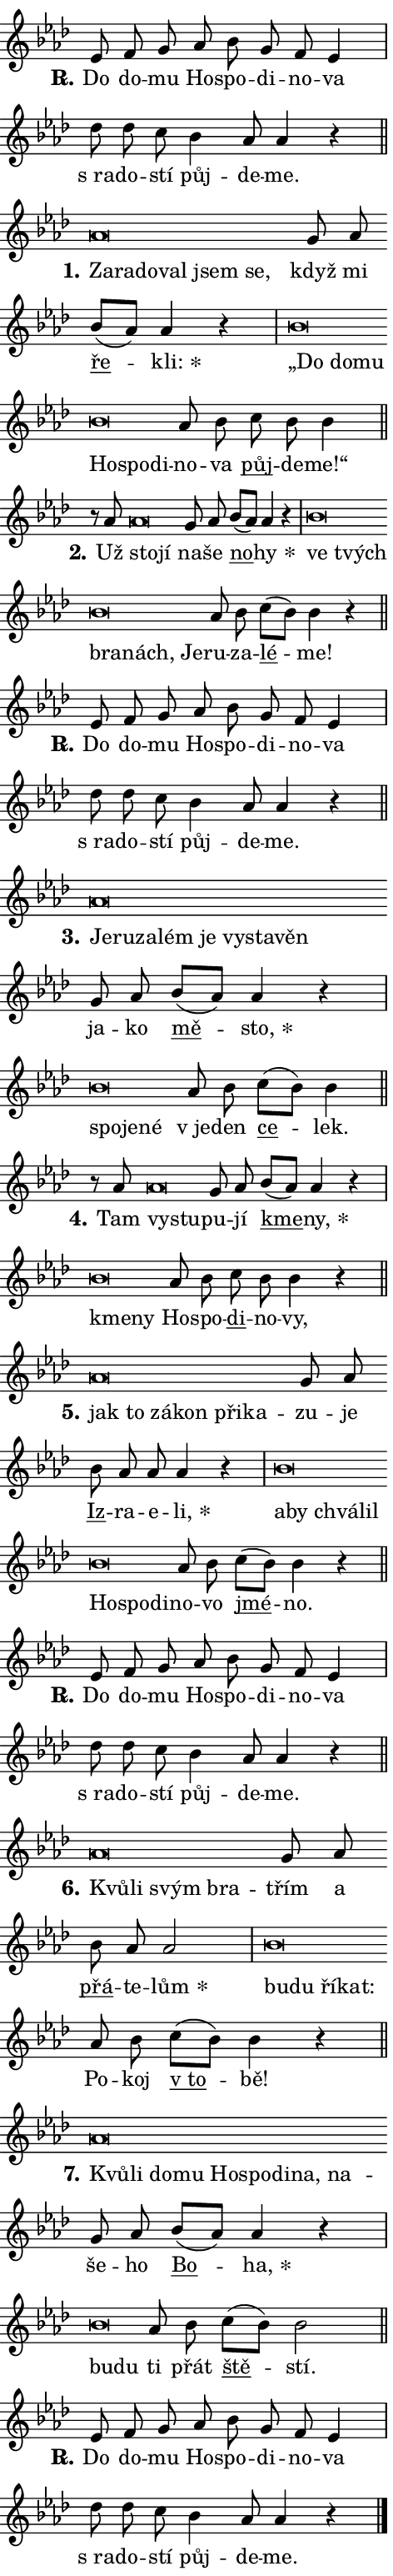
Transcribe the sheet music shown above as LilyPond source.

\version "2.24.0"
\header { tagline = "" }
\paper {
  indent = 0\cm
  top-margin = 0\cm
  right-margin = 0.13\cm % to fit lyric hyphens
  bottom-margin = 0\cm
  left-margin = 0\cm
  paper-width = 8\cm
  page-breaking = #ly:one-page-breaking
  system-system-spacing.basic-distance = #11
  score-system-spacing.basic-distance = #11
  ragged-last = ##f
}


%% Author: Thomas Morley
%% https://lists.gnu.org/archive/html/lilypond-user/2020-05/msg00002.html
#(define (line-position grob)
"Returns position of @var[grob} in current system:
   @code{'start}, if at first time-step
   @code{'end}, if at last time-step
   @code{'middle} otherwise
"
  (let* ((col (ly:item-get-column grob))
         (ln (ly:grob-object col 'left-neighbor))
         (rn (ly:grob-object col 'right-neighbor))
         (col-to-check-left (if (ly:grob? ln) ln col))
         (col-to-check-right (if (ly:grob? rn) rn col))
         (break-dir-left
           (and
             (ly:grob-property col-to-check-left 'non-musical #f)
             (ly:item-break-dir col-to-check-left)))
         (break-dir-right
           (and
             (ly:grob-property col-to-check-right 'non-musical #f)
             (ly:item-break-dir col-to-check-right))))
        (cond ((eqv? 1 break-dir-left) 'start)
              ((eqv? -1 break-dir-right) 'end)
              (else 'middle))))

#(define (tranparent-at-line-position vctor)
  (lambda (grob)
  "Relying on @code{line-position} select the relevant enry from @var{vctor}.
Used to determine transparency,"
    (case (line-position grob)
      ((end) (not (vector-ref vctor 0)))
      ((middle) (not (vector-ref vctor 1)))
      ((start) (not (vector-ref vctor 2))))))

noteHeadBreakVisibility =
#(define-music-function (break-visibility)(vector?)
"Makes @code{NoteHead}s transparent relying on @var{break-visibility}"
#{
  \override NoteHead.transparent =
    #(tranparent-at-line-position break-visibility)
#})

#(define delete-ledgers-for-transparent-note-heads
  (lambda (grob)
    "Reads whether a @code{NoteHead} is transparent.
If so this @code{NoteHead} is removed from @code{'note-heads} from
@var{grob}, which is supposed to be @code{LedgerLineSpanner}.
As a result ledgers are not printed for this @code{NoteHead}"
    (let* ((nhds-array (ly:grob-object grob 'note-heads))
           (nhds-list
             (if (ly:grob-array? nhds-array)
                 (ly:grob-array->list nhds-array)
                 '()))
           ;; Relies on the transparent-property being done before
           ;; Staff.LedgerLineSpanner.after-line-breaking is executed.
           ;; This is fragile ...
           (to-keep
             (remove
               (lambda (nhd)
                 (ly:grob-property nhd 'transparent #f))
               nhds-list)))
      ;; TODO find a better method to iterate over grob-arrays, similiar
      ;; to filter/remove etc for lists
      ;; For now rebuilt from scratch
      (set! (ly:grob-object grob 'note-heads)  '())
      (for-each
        (lambda (nhd)
          (ly:pointer-group-interface::add-grob grob 'note-heads nhd))
        to-keep))))

squashNotes = {
  \override NoteHead.X-extent = #'(-0.2 . 0.2)
  \override NoteHead.Y-extent = #'(-0.75 . 0)
  \override NoteHead.stencil =
    #(lambda (grob)
       (let ((pos (ly:grob-property grob 'staff-position)))
         (begin
           (if (< pos -7) (display "ERROR: Lower brevis then expected\n") (display ""))
           (if (<= pos -6) ly:text-interface::print ly:note-head::print))))
}
unSquashNotes = {
  \revert NoteHead.X-extent
  \revert NoteHead.Y-extent
  \revert NoteHead.stencil
}

hideNotes = \noteHeadBreakVisibility #begin-of-line-visible
unHideNotes = \noteHeadBreakVisibility #all-visible

% work-around for resetting accidentals
% https://lilypond.org/doc/v2.23/Documentation/notation/displaying-rhythms#unmetered-music
cadenzaMeasure = {
  \cadenzaOff
  \partial 1024 s1024
  \cadenzaOn
}

#(define-markup-command (accent layout props text) (markup?)
  "Underline accented syllable"
  (interpret-markup layout props
    #{\markup \override #'(offset . 4.3) \underline { #text }#}))

responsum = \markup \concat {
  "R" \hspace #-1.05 \path #0.1 #'((moveto 0 0.07) (lineto 0.9 0.8)) \hspace #0.05 "."
}

spaceSize = #0.6828661417322834 % exact space size for TeX Gyre Schola

\layout {
  \context {
    \Staff
    \remove "Time_signature_engraver"
    \override LedgerLineSpanner.after-line-breaking = #delete-ledgers-for-transparent-note-heads
  }
  \context {
    \Lyrics {
      \override LyricSpace.minimum-distance = \spaceSize
      \override LyricText.font-name = #"TeX Gyre Schola"
      \override LyricText.font-size = 1
      \override StanzaNumber.font-name = #"TeX Gyre Schola Bold"
      \override StanzaNumber.font-size = 1
    }
  }
  \context {
    \Score 
    \override NoteHead.text =
      #(lambda (grob) 
        (let ((pos (ly:grob-property grob 'staff-position)))
          #{\markup {
            \combine
              \halign #-0.55 \raise #(if (= pos -6) 0 0.5) \override #'(thickness . 2) \draw-line #'(3.2 . 0)
              \musicglyph "noteheads.sM1"
          }#}))
  }
}

% magnetic-lyrics.ily
%
%   written by
%     Jean Abou Samra <jean@abou-samra.fr>
%     Werner Lemberg <wl@gnu.org>
%
%   adapted by
%     Jiri Hon <jiri.hon@gmail.com>
%
% Version 2022-Apr-15

% https://www.mail-archive.com/lilypond-user@gnu.org/msg149350.html

#(define (Left_hyphen_pointer_engraver context)
   "Collect syllable-hyphen-syllable occurrences in lyrics and store
them in properties.  This engraver only looks to the left.  For
example, if the lyrics input is @code{foo -- bar}, it does the
following.

@itemize @bullet
@item
Set the @code{text} property of the @code{LyricHyphen} grob between
@q{foo} and @q{bar} to @code{foo}.

@item
Set the @code{left-hyphen} property of the @code{LyricText} grob with
text @q{foo} to the @code{LyricHyphen} grob between @q{foo} and
@q{bar}.
@end itemize

Use this auxiliary engraver in combination with the
@code{lyric-@/text::@/apply-@/magnetic-@/offset!} hook."
   (let ((hyphen #f)
         (text #f))
     (make-engraver
      (acknowledgers
       ((lyric-syllable-interface engraver grob source-engraver)
        (set! text grob)))
      (end-acknowledgers
       ((lyric-hyphen-interface engraver grob source-engraver)
        ;(when (not (grob::has-interface grob 'lyric-space-interface))
          (set! hyphen grob)));)
      ((stop-translation-timestep engraver)
       (when (and text hyphen)
         (ly:grob-set-object! text 'left-hyphen hyphen))
       (set! text #f)
       (set! hyphen #f)))))

#(define (lyric-text::apply-magnetic-offset! grob)
   "If the space between two syllables is less than the value in
property @code{LyricText@/.details@/.squash-threshold}, move the right
syllable to the left so that it gets concatenated with the left
syllable.

Use this function as a hook for
@code{LyricText@/.after-@/line-@/breaking} if the
@code{Left_@/hyphen_@/pointer_@/engraver} is active."
   (let ((hyphen (ly:grob-object grob 'left-hyphen #f)))
     (when hyphen
       (let ((left-text (ly:spanner-bound hyphen LEFT)))
         (when (grob::has-interface left-text 'lyric-syllable-interface)
           (let* ((common (ly:grob-common-refpoint grob left-text X))
                  (this-x-ext (ly:grob-extent grob common X))
                  (left-x-ext
                   (begin
                     ;; Trigger magnetism for left-text.
                     (ly:grob-property left-text 'after-line-breaking)
                     (ly:grob-extent left-text common X)))
                  ;; `delta` is the gap width between two syllables.
                  (delta (- (interval-start this-x-ext)
                            (interval-end left-x-ext)))
                  (details (ly:grob-property grob 'details))
                  (threshold (assoc-get 'squash-threshold details 0.2)))
             (when (< delta threshold)
               (let* (;; We have to manipulate the input text so that
                      ;; ligatures crossing syllable boundaries are not
                      ;; disabled.  For languages based on the Latin
                      ;; script this is essentially a beautification.
                      ;; However, for non-Western scripts it can be a
                      ;; necessity.
                      (lt (ly:grob-property left-text 'text))
                      (rt (ly:grob-property grob 'text))
                      (is-space (grob::has-interface hyphen 'lyric-space-interface))
                      (space (if is-space " " ""))
                      (extra-delta (if is-space spaceSize 0))
                      ;; Append new syllable.
                      (ltrt-space (if (and (string? lt) (string? rt))
                                (string-append lt space rt)
                                (make-concat-markup (list lt space rt))))
                      ;; Right-align `ltrt` to the right side.
                      (ltrt-space-markup (grob-interpret-markup
                               grob
                               (make-translate-markup
                                (cons (interval-length this-x-ext) 0)
                                (make-right-align-markup ltrt-space)))))
                 (begin
                   ;; Don't print `left-text`.
                   (ly:grob-set-property! left-text 'stencil #f)
                   ;; Set text and stencil (which holds all collected
                   ;; syllables so far) and shift it to the left.
                   (ly:grob-set-property! grob 'text ltrt-space)
                   (ly:grob-set-property! grob 'stencil ltrt-space-markup)
                   (ly:grob-translate-axis! grob (- (- delta extra-delta)) X))))))))))


#(define (lyric-hyphen::displace-bounds-first grob)
   ;; Make very sure this callback isn't triggered too early.
   (let ((left (ly:spanner-bound grob LEFT))
         (right (ly:spanner-bound grob RIGHT)))
     (ly:grob-property left 'after-line-breaking)
     (ly:grob-property right 'after-line-breaking)
     (ly:lyric-hyphen::print grob)))

squashThreshold = #0.4

\layout {
  \context {
    \Lyrics
    \consists #Left_hyphen_pointer_engraver
    \override LyricText.after-line-breaking =
      #lyric-text::apply-magnetic-offset!
    \override LyricHyphen.stencil = #lyric-hyphen::displace-bounds-first
    \override LyricText.details.squash-threshold = \squashThreshold
    \override LyricHyphen.minimum-distance = 0
    \override LyricHyphen.minimum-length = \squashThreshold
  }
}

squashText = \override LyricText.details.squash-threshold = 9999
unSquashText = \override LyricText.details.squash-threshold = \squashThreshold

leftText = \override LyricText.self-alignment-X = #LEFT
unLeftText = \revert LyricText.self-alignment-X

starOffset = #(lambda (grob) 
                (let ((x_offset (ly:self-alignment-interface::aligned-on-x-parent grob)))
                  (if (= x_offset 0) 0 (+ x_offset 1.2))))

star = #(define-music-function (syllable)(string?)
"Append star separator at the end of a syllable"
#{
  \once \override LyricText.X-offset = #starOffset
  \lyricmode { \markup {
    #syllable
    \override #'((font-name . "TeX Gyre Schola Bold")) \hspace #0.2 \lower #0.65 \larger "*"
  } }
#})

starAccent = #(define-music-function (syllable)(string?)
"Append star separator at the end of a syllable and make accent"
#{
  \once \override LyricText.X-offset = #starOffset
  \lyricmode { \markup {
    \accent #syllable
    \override #'((font-name . "TeX Gyre Schola Bold")) \hspace #0.2 \lower #0.65 \larger "*"
  } }
#})

breath = #(define-music-function (syllable)(string?)
"Append breathing indicator at the end of a syllable"
#{
  \lyricmode { \markup { #syllable "+" } }
#})

optionalBreath = #(define-music-function (syllable)(string?)
"Append optional breathing indicator at the end of a syllable"
#{
  \lyricmode { \markup { #syllable "(+)" } }
#})


\score {
    <<
        \new Voice = "melody" { \cadenzaOn \key as \major \relative { es'8 f g as bes g f es4 \cadenzaMeasure \bar "|" des'8 des c \bar "" bes4 as8 as4 r \cadenzaMeasure \bar "||" \break } }
        \new Lyrics \lyricsto "melody" { \lyricmode { \set stanza = \responsum
Do do -- mu Ho -- spo -- di -- no -- va "s ra" -- do -- stí půj -- de -- me. } }
    >>
    \layout {}
}

\score {
    <<
        \new Voice = "melody" { \cadenzaOn \key as \major \relative { \squashNotes as'\breve*1/16 \hideNotes \breve*1/16 \bar "" \breve*1/16 \bar "" \breve*1/16 \bar "" \breve*1/16 \breve*1/16 \bar "" \unHideNotes \unSquashNotes g8 as \bar "" bes[( as)] as4 r \cadenzaMeasure \bar "|" \squashNotes bes\breve*1/16 \hideNotes \breve*1/16 \bar "" \breve*1/16 \bar "" \breve*1/16 \bar "" \breve*1/16 \breve*1/16 \bar "" \unHideNotes \unSquashNotes as8 bes \bar "" c bes bes4 \cadenzaMeasure \bar "||" \break } }
        \new Lyrics \lyricsto "melody" { \lyricmode { \set stanza = "1."
\leftText Za -- \squashText ra -- do -- val jsem se, \unLeftText \unSquashText když mi \markup \accent ře -- \star kli: \leftText „Do \squashText do -- mu Ho -- spo -- di -- \unLeftText \unSquashText no -- va \markup \accent půj -- de -- me!“ } }
    >>
    \layout {}
}

\score {
    <<
        \new Voice = "melody" { \cadenzaOn \key as \major \relative { r8 as'8 \squashNotes as\breve*1/16 \hideNotes \breve*1/16 \bar "" \unHideNotes \unSquashNotes g8 as \bar "" bes[( as)] as4 r \cadenzaMeasure \bar "|" \squashNotes bes\breve*1/16 \hideNotes \breve*1/16 \bar "" \breve*1/16 \bar "" \breve*1/16 \breve*1/16 \bar "" \unHideNotes \unSquashNotes as8 bes \bar "" c[( bes)] bes4 r \cadenzaMeasure \bar "||" \break } }
        \new Lyrics \lyricsto "melody" { \lyricmode { \set stanza = "2."
Už \leftText sto -- \squashText jí \unLeftText \unSquashText na -- še \markup \accent no -- \star hy \leftText ve \squashText tvých bra -- nách, Je -- \unLeftText \unSquashText ru -- za -- \markup \accent lé -- me! } }
    >>
    \layout {}
}

\score {
    <<
        \new Voice = "melody" { \cadenzaOn \key as \major \relative { es'8 f g as bes g f es4 \cadenzaMeasure \bar "|" des'8 des c \bar "" bes4 as8 as4 r \cadenzaMeasure \bar "||" \break } }
        \new Lyrics \lyricsto "melody" { \lyricmode { \set stanza = \responsum
Do do -- mu Ho -- spo -- di -- no -- va "s ra" -- do -- stí půj -- de -- me. } }
    >>
    \layout {}
}

\score {
    <<
        \new Voice = "melody" { \cadenzaOn \key as \major \relative { \squashNotes as'\breve*1/16 \hideNotes \breve*1/16 \bar "" \breve*1/16 \bar "" \breve*1/16 \bar "" \breve*1/16 \bar "" \breve*1/16 \bar "" \breve*1/16 \breve*1/16 \bar "" \unHideNotes \unSquashNotes g8 as \bar "" bes[( as)] as4 r \cadenzaMeasure \bar "|" \squashNotes bes\breve*1/16 \hideNotes \breve*1/16 \breve*1/16 \bar "" \unHideNotes \unSquashNotes as8 bes \bar "" c[( bes)] bes4 \cadenzaMeasure \bar "||" \break } }
        \new Lyrics \lyricsto "melody" { \lyricmode { \set stanza = "3."
\leftText Je -- \squashText ru -- za -- lém je vy -- sta -- věn \unLeftText \unSquashText ja -- ko \markup \accent mě -- \star sto, \leftText spo -- \squashText je -- né \unLeftText \unSquashText "v je" -- den \markup \accent ce -- lek. } }
    >>
    \layout {}
}

\score {
    <<
        \new Voice = "melody" { \cadenzaOn \key as \major \relative { r8 as'8 \squashNotes as\breve*1/16 \hideNotes \breve*1/16 \bar "" \unHideNotes \unSquashNotes g8 as \bar "" bes[( as)] as4 r \cadenzaMeasure \bar "|" \squashNotes bes\breve*1/16 \hideNotes \breve*1/16 \bar "" \unHideNotes \unSquashNotes as8 bes \bar "" c bes bes4 r \cadenzaMeasure \bar "||" \break } }
        \new Lyrics \lyricsto "melody" { \lyricmode { \set stanza = "4."
Tam \leftText vy -- \squashText stu -- \unLeftText \unSquashText pu -- jí \markup \accent kme -- \star ny, \leftText kme -- \squashText ny \unLeftText \unSquashText Ho -- spo -- \markup \accent di -- no -- vy, } }
    >>
    \layout {}
}

\score {
    <<
        \new Voice = "melody" { \cadenzaOn \key as \major \relative { \squashNotes as'\breve*1/16 \hideNotes \breve*1/16 \bar "" \breve*1/16 \bar "" \breve*1/16 \bar "" \breve*1/16 \breve*1/16 \bar "" \unHideNotes \unSquashNotes g8 as \bar "" bes as as as4 r \cadenzaMeasure \bar "|" \squashNotes bes\breve*1/16 \hideNotes \breve*1/16 \bar "" \breve*1/16 \bar "" \breve*1/16 \bar "" \breve*1/16 \bar "" \breve*1/16 \breve*1/16 \bar "" \unHideNotes \unSquashNotes as8 bes \bar "" c[( bes)] bes4 r \cadenzaMeasure \bar "||" \break } }
        \new Lyrics \lyricsto "melody" { \lyricmode { \set stanza = "5."
\leftText jak \squashText to zá -- kon při -- ka -- \unLeftText \unSquashText zu -- je \markup \accent Iz -- ra -- e -- \star li, \leftText a -- \squashText by chvá -- lil Ho -- spo -- di -- \unLeftText \unSquashText no -- vo \markup \accent jmé -- no. } }
    >>
    \layout {}
}

\score {
    <<
        \new Voice = "melody" { \cadenzaOn \key as \major \relative { es'8 f g as bes g f es4 \cadenzaMeasure \bar "|" des'8 des c \bar "" bes4 as8 as4 r \cadenzaMeasure \bar "||" \break } }
        \new Lyrics \lyricsto "melody" { \lyricmode { \set stanza = \responsum
Do do -- mu Ho -- spo -- di -- no -- va "s ra" -- do -- stí půj -- de -- me. } }
    >>
    \layout {}
}

\score {
    <<
        \new Voice = "melody" { \cadenzaOn \key as \major \relative { \squashNotes as'\breve*1/16 \hideNotes \breve*1/16 \bar "" \breve*1/16 \breve*1/16 \bar "" \unHideNotes \unSquashNotes g8 as \bar "" bes as as2 \cadenzaMeasure \bar "|" \squashNotes bes\breve*1/16 \hideNotes \breve*1/16 \bar "" \breve*1/16 \breve*1/16 \bar "" \unHideNotes \unSquashNotes as8 bes \bar "" c[( bes)] bes4 r \cadenzaMeasure \bar "||" \break } }
        \new Lyrics \lyricsto "melody" { \lyricmode { \set stanza = "6."
\leftText Kvů -- \squashText li svým bra -- \unLeftText \unSquashText třím a \markup \accent přá -- te -- \star lům \leftText bu -- \squashText du ří -- kat: \unLeftText \unSquashText Po -- koj \markup \accent "v to" -- bě! } }
    >>
    \layout {}
}

\score {
    <<
        \new Voice = "melody" { \cadenzaOn \key as \major \relative { \squashNotes as'\breve*1/16 \hideNotes \breve*1/16 \bar "" \breve*1/16 \bar "" \breve*1/16 \bar "" \breve*1/16 \bar "" \breve*1/16 \bar "" \breve*1/16 \bar "" \breve*1/16 \breve*1/16 \bar "" \unHideNotes \unSquashNotes g8 as \bar "" bes[( as)] as4 r \cadenzaMeasure \bar "|" \squashNotes bes\breve*1/16 \hideNotes \breve*1/16 \bar "" \unHideNotes \unSquashNotes as8 bes \bar "" c[( bes)] bes2 \cadenzaMeasure \bar "||" \break } }
        \new Lyrics \lyricsto "melody" { \lyricmode { \set stanza = "7."
\leftText Kvů -- \squashText li do -- mu Ho -- spo -- di -- na, na -- \unLeftText \unSquashText še -- ho \markup \accent Bo -- \star ha, \leftText bu -- \squashText du \unLeftText \unSquashText ti přát \markup \accent ště -- stí. } }
    >>
    \layout {}
}

\score {
    <<
        \new Voice = "melody" { \cadenzaOn \key as \major \relative { es'8 f g as bes g f es4 \cadenzaMeasure \bar "|" des'8 des c \bar "" bes4 as8 as4 r \cadenzaMeasure \bar "||" \break } \bar "|." }
        \new Lyrics \lyricsto "melody" { \lyricmode { \set stanza = \responsum
Do do -- mu Ho -- spo -- di -- no -- va "s ra" -- do -- stí půj -- de -- me. } }
    >>
    \layout {}
}
